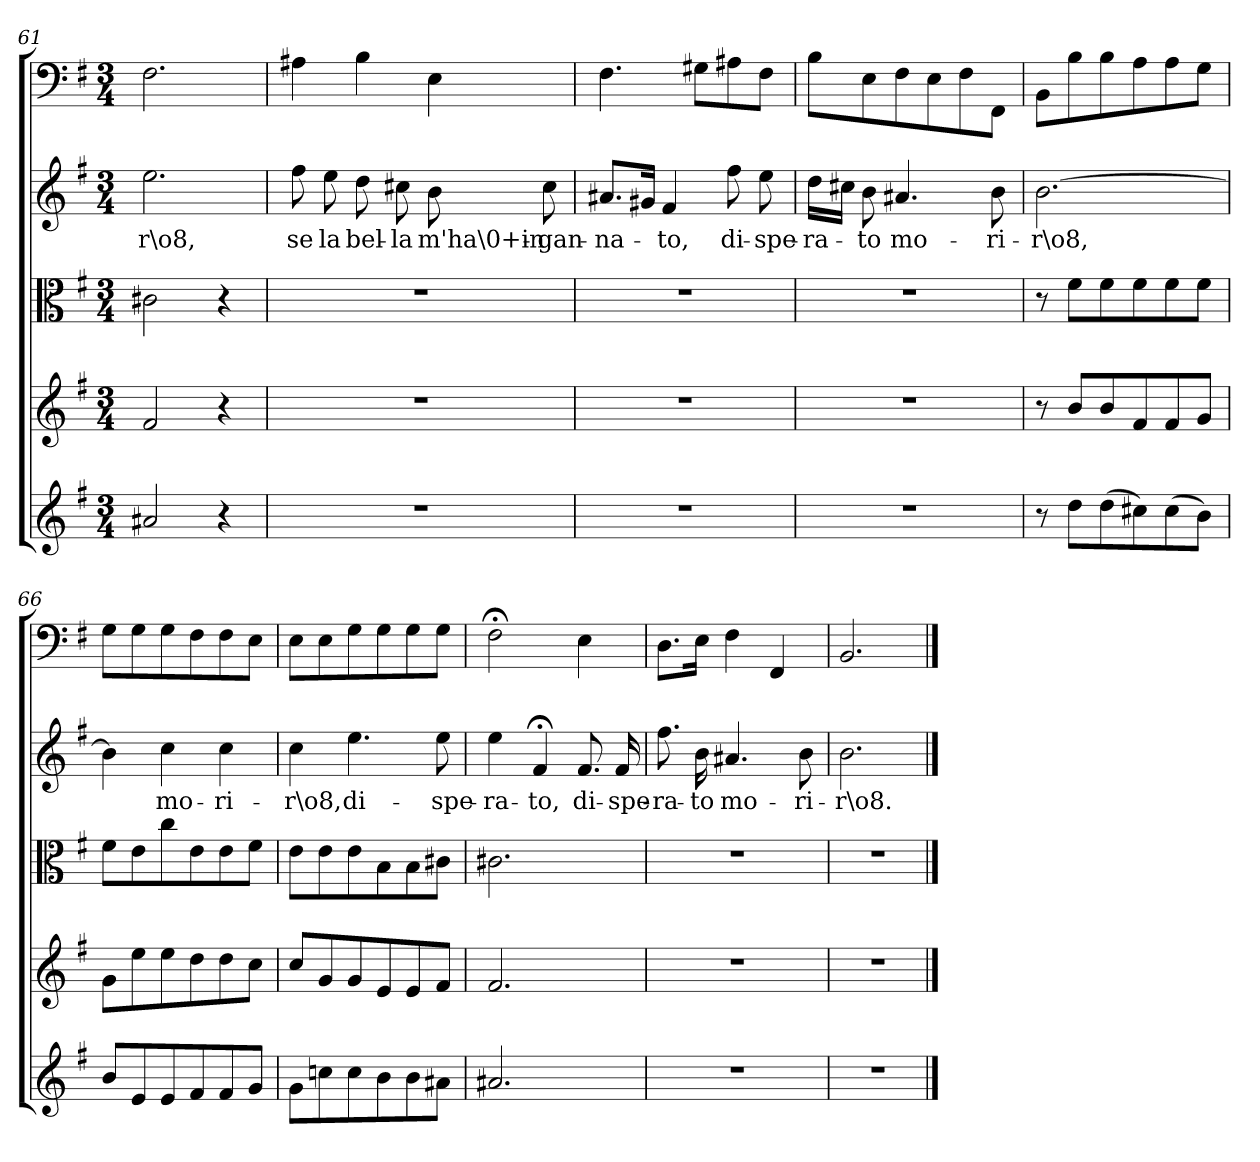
**kern	**kern	**kern	**kern	**text	**kern
*part5	*part4	*part3	*part2	*part2	*part1
*staff5	*staff4	*staff3	*staff2	*staff2	*staff1
*clefG2	*clefG2	*clefC3	*clefG2	*	*clefF4
*k[f#]	*k[f#]	*k[f#]	*k[f#]	*	*k[f#]
*e:	*e:	*e:	*e:	*	*e:
*M3/4	*M3/4	*M3/4	*M3/4	*	*M3/4
=61	=61	=61	=61	=61	=61
2a#X/	2f#/	2c#X\	2.ee\	-r\o8,	2.F#\
4r	4r	4r	.	.	.
=62	=62	=62	=62	=62	=62
2.r	2.r	2.r	8ff#\	se	4A#X\
.	.	.	8ee\	la	.
.	.	.	8dd\	bel-	4B\
.	.	.	8cc#X\	-la	.
.	.	.	8b\	m'ha\0+in-	4E\
.	.	.	8cc#\	-gan-	.
=63	=63	=63	=63	=63	=63
2.r	2.r	2.r	8.a#X/L	-na-	4.F#\
.	.	.	16g#X/Jk	.	.
.	.	.	4f#/	-to,	.
.	.	.	.	.	8G#X\L
.	.	.	8ff#\	di-	8A#X\
.	.	.	8ee\	-spe-	8F#\J
=64	=64	=64	=64	=64	=64
2.r	2.r	2.r	16dd\LL	-ra-	8B\L
.	.	.	16cc#X\JJ	.	.
.	.	.	8b\	-to	8E\
.	.	.	4.a#X/	mo-	8F#\
.	.	.	.	.	8E\
.	.	.	.	.	8F#\
.	.	.	8b\	-ri-	8FF#\J
=65	=65	=65	=65	=65	=65
8r	8r	8r	[2.b\	-r\o8,	8BB\L
8dd\L	8b/L	8f#\L	.	.	8B\
(8dd\	8b/	8f#\	.	.	8B\
8cc#X\)	8f#/	8f#\	.	.	8A\
(8cc#\	8f#/	8f#\	.	.	8A\
8b\J)	8g/J	8f#\J	.	.	8G\J
=66	=66	=66	=66	=66	=66
8b/L	8g\L	8f#\L	4b\]	.	8G\L
8e/	8ee\	8e\	.	.	8G\
8e/	8ee\	8cc\	4cc\	mo-	8G\
8f#/	8dd\	8e\	.	.	8F#\
8f#/	8dd\	8e\	4cc\	-ri-	8F#\
8g/J	8cc\J	8f#\J	.	.	8E\J
=67	=67	=67	=67	=67	=67
8g\L	8cc/L	8e\L	4cc\	-r\o8,	8E\L
8ccn\	8g/	8e\	.	.	8E\
8cc\	8g/	8e\	4.ee\	di-	8G\
8b\	8e/	8B\	.	.	8G\
8b\	8e/	8B\	.	.	8G\
8a#X\J	8f#/J	8c#X\J	8ee\	-spe-	8G\J
=68	=68	=68	=68	=68	=68
2.a#X/	2.f#/	2.c#X\	4ee\	-ra-	2F#;<\
.	.	.	4f#;</	-to,	.
.	.	.	8.f#/	di-	4E\
.	.	.	16f#/	-spe-	.
=69	=69	=69	=69	=69	=69
2.r	2.r	2.r	8.ff#\	-ra-	8.D\L
.	.	.	16b\	-to	16E\Jk
.	.	.	4.a#X/	mo-	4F#\
.	.	.	.	.	4FF#/
.	.	.	8b\	-ri-	.
=70	=70	=70	=70	=70	=70
2.r	2.r	2.r	2.b\	-r\o8.	2.BB/
==	==	==	==	==	==
*-	*-	*-	*-	*-	*-
